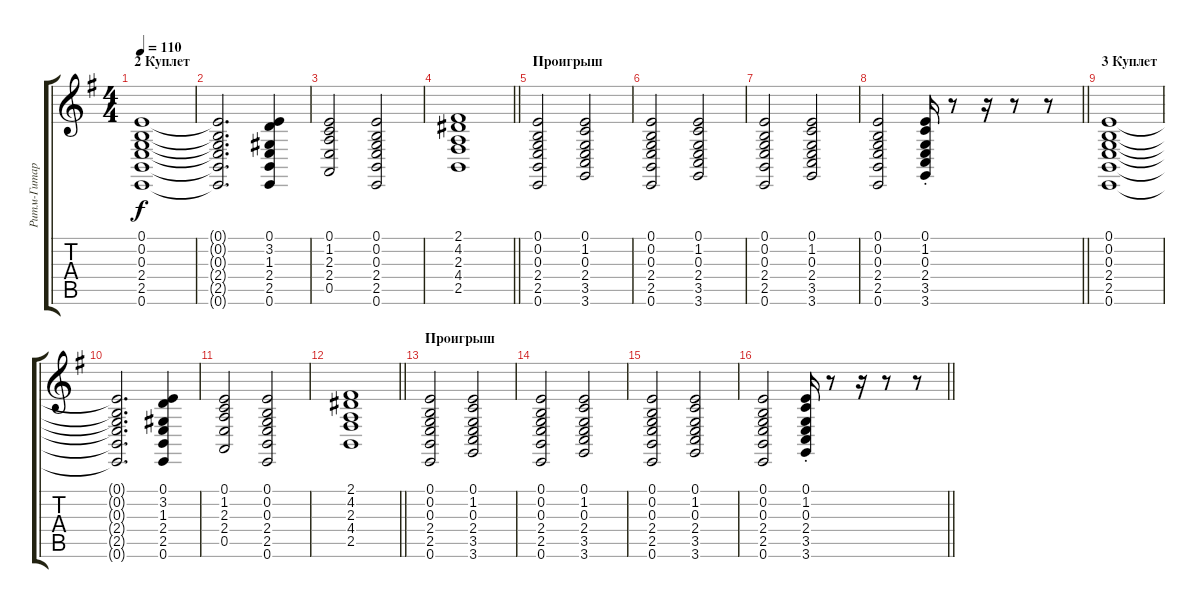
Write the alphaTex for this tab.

\track ("Ритм-Гитара" "Ритм-Гитар") {instrument orchestralharp}
\staff {score tabs}
\tuning (E4 B3 G3 D3 A2 E2) {hide}
\ts (4 4)
\section ("" "2 Куплет")
\tempo 110
\clef g2
\ks eminor
(0.1 0.2 0.3 2.4 2.5 0.6).1{dy f} |
(0.1{t} 0.2{t} 0.3{t} 2.4{t} 2.5{t} 0.6{t}).2{d} (0.1 3.2 1.3 2.4 2.5 0.6).4 |
(0.1 1.2 2.3 2.4 0.5).2 (0.1 0.2 0.3 2.4 2.5 0.6).2 |
\barLineRight lightlight
(2.1 4.2 2.3 4.4 2.5).1 |
\section ("" "Проигрыш")
(0.1 0.2 0.3 2.4 2.5 0.6).2 (0.1 1.2 0.3 2.4 3.5 3.6).2 |
(0.1 0.2 0.3 2.4 2.5 0.6).2 (0.1 1.2 0.3 2.4 3.5 3.6).2 |
(0.1 0.2 0.3 2.4 2.5 0.6).2 (0.1 1.2 0.3 2.4 3.5 3.6).2 |
\barLineRight lightlight
(0.1 0.2 0.3 2.4 2.5 0.6).2 (0.1{st} 1.2{st} 0.3{st} 2.4{st} 3.5{st} 3.6{st}).16 r.8 r.16 r.8 r.8 |
\section ("" "3 Куплет")
(0.1 0.2 0.3 2.4 2.5 0.6).1 |
(0.1{t} 0.2{t} 0.3{t} 2.4{t} 2.5{t} 0.6{t}).2{d} (0.1 3.2 1.3 2.4 2.5 0.6).4 |
(0.1 1.2 2.3 2.4 0.5).2 (0.1 0.2 0.3 2.4 2.5 0.6).2 |
\barLineRight lightlight
(2.1 4.2 2.3 4.4 2.5).1 |
\section ("" "Проигрыш")
(0.1 0.2 0.3 2.4 2.5 0.6).2 (0.1 1.2 0.3 2.4 3.5 3.6).2 |
(0.1 0.2 0.3 2.4 2.5 0.6).2 (0.1 1.2 0.3 2.4 3.5 3.6).2 |
(0.1 0.2 0.3 2.4 2.5 0.6).2 (0.1 1.2 0.3 2.4 3.5 3.6).2 |
\barLineRight lightlight
(0.1 0.2 0.3 2.4 2.5 0.6).2 (0.1{st} 1.2{st} 0.3{st} 2.4{st} 3.5{st} 3.6{st}).16 r.8 r.16 r.8 r.8
